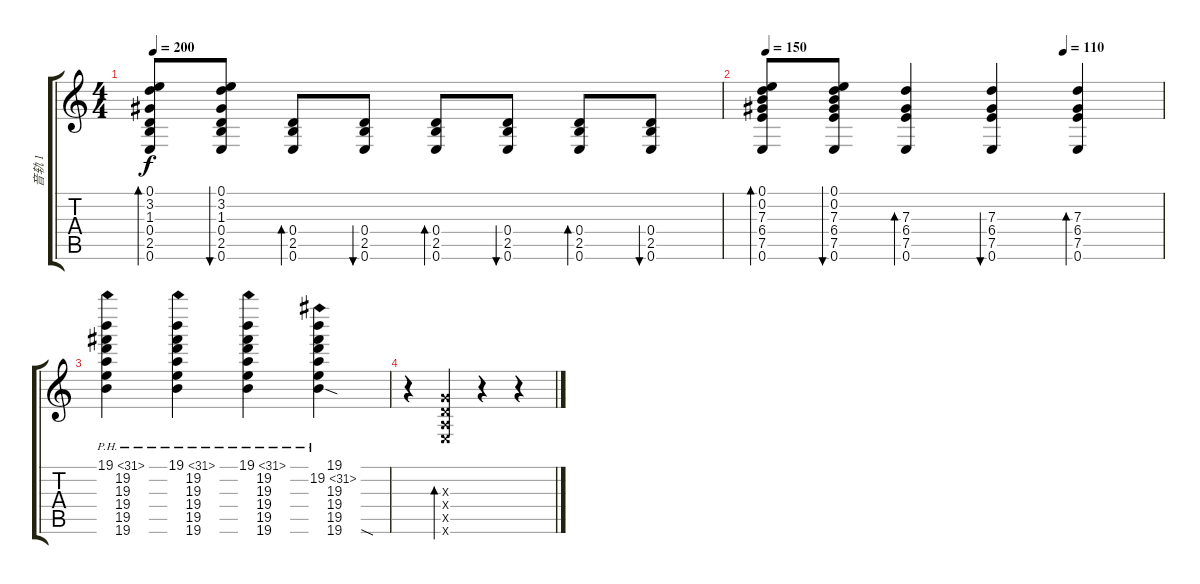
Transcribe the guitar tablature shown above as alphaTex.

\track ("音轨 1" "音轨 1") {instrument acousticguitarsteel}
\staff {score tabs}
\tuning (E4 B3 G3 D3 A2 E2) {hide}
\ts (4 4)
\tempo 200
\clef g2
\ks c
(0.1 3.2 1.3 0.4 2.5 0.6).8{bd 480 dy f} (0.1 3.2 1.3 0.4 2.5 0.6).8{bu 480} (0.4 2.5 0.6).8{bd 480} (0.4 2.5 0.6).8{bu 480} (0.4 2.5 0.6).8{bd 480} (0.4 2.5 0.6).8{bu 480} (0.4 2.5 0.6).8{bd 480} (0.4 2.5 0.6).8{bu 480} |
\tempo 150
\tempo (110 0.75)
(0.1 0.2 7.3 6.4 7.5 0.6).8{bd 480} (0.1 0.2 7.3 6.4 7.5 0.6).8{bu 480} (7.3 6.4 7.5 0.6).4{bd 480} (7.3 6.4 7.5 0.6).4{bu 480} (7.3 6.4 7.5 0.6).4{bd 480} |
(19.1{ph 12} 19.2 19.3 19.4 19.5 19.6).4 (19.1{ph 12} 19.2 19.3 19.4 19.5 19.6).4 (19.1{ph 12} 19.2 19.3 19.4 19.5 19.6).4 (19.1 19.2{ph 12} 19.3 19.4 19.5 19.6{sod}).4 |
r.4 (0.3{x} 0.4{x} 0.5{x} 0.6{x}).4{bd 480} r.4 r.4
